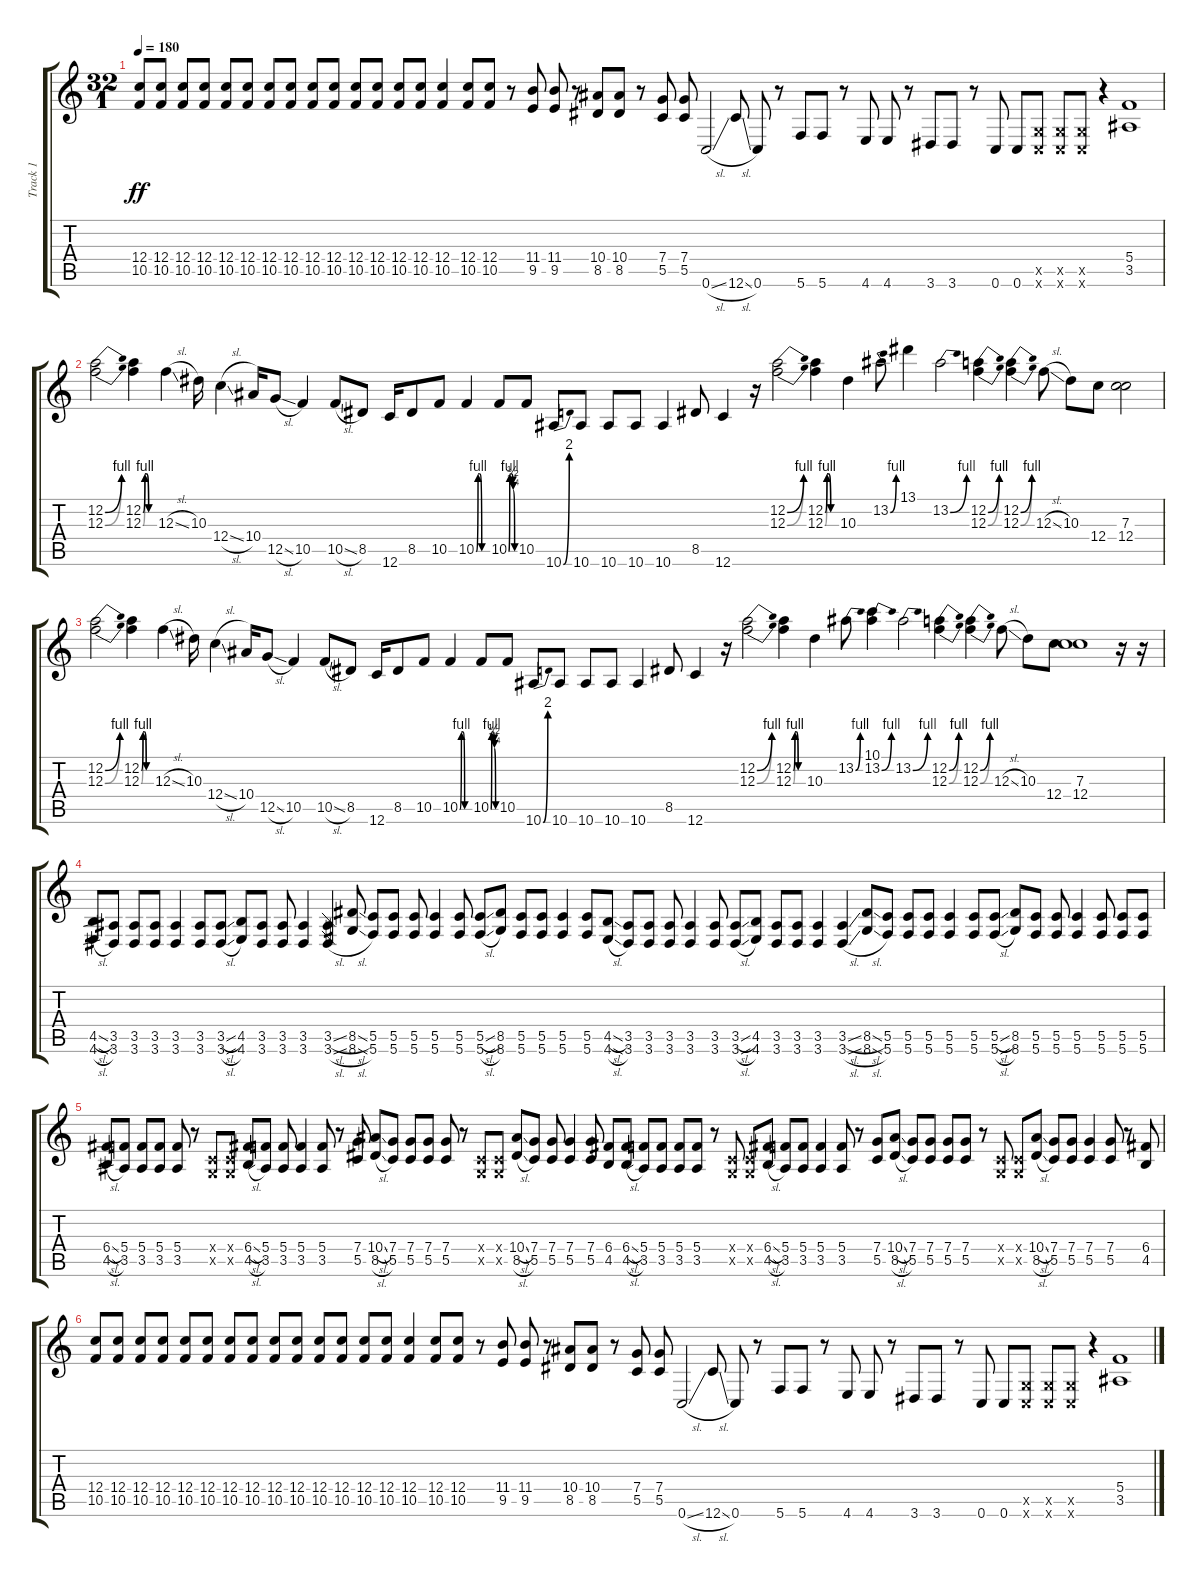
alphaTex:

\track ("Track 1" "Track 1") {instrument distortionguitar}
\staff {score tabs}
\tuning (D4 A3 F3 C3 G2 C2) {hide}
\ts (32 1)
\tempo 180
\clef g2
\ks c
(12.4 10.5).8{dy ff} (12.4 10.5).8 (12.4 10.5).8 (12.4 10.5).8 (12.4 10.5).8 (12.4 10.5).8 (12.4 10.5).8 (12.4 10.5).8 (12.4 10.5).8 (12.4 10.5).8 (12.4 10.5).8 (12.4 10.5).8 (12.4 10.5).8 (12.4 10.5).8 (12.4 10.5).4 (12.4 10.5).8 (12.4 10.5).8 r.8 (11.4 9.5).8 (11.4 9.5).8 r.8 (10.4 8.5).8 (10.4 8.5).8 r.8 (7.4 5.5).8 (7.4 5.5).8 0.6{sl}.2 12.6{sl}.8 0.6.8 r.8 5.6.8 5.6.8 r.8 4.6.8 4.6.8 r.8 3.6.8 3.6.8 r.8 0.6.8 0.6.8 (0.5{x} 0.6{x}).8 (0.5{x} 0.6{x}).8 (0.5{x} 0.6{x}).8 r.4 (5.4 3.5).1 |
(12.2{be (bend 0 0 60 4)} 12.3{be (bend 0 0 60 4)}).2 (12.2{be (custom 0 0 10 4 20 4 30 0 60 0)} 12.3{be (custom 0 0 10 4 20 4 30 0 60 0)}).4 12.3{sl}.4 10.3.16 12.4{sl}.4 10.4.16 12.5{sl}.8 10.5.4 10.5{sl}.8 8.5.8 12.6.16 8.5.8 10.5.8 10.5{be (custom 0 0 10 4 20 4 30 0 60 0)}.4 10.5{be (custom 0 0 10 4 20 4 30 4 41 2 45 1 60 0)}.8 10.5.8 10.6{be (bend 0 0 60 8)}.8 10.6.8 10.6.8 10.6.8 10.6.4 8.5.8 12.6.4 r.16 (12.2{be (bend 0 0 60 4)} 12.3{be (bend 0 0 60 4)}).2 (12.2{be (custom 0 0 10 4 20 4 30 0 60 0)} 12.3{be (custom 0 0 10 4 20 4 30 0 60 0)}).4 10.3.4 13.2{be (bend 0 0 60 4)}.8 13.1.4 13.2{be (bend 0 0 60 4)}.2 (12.2{be (bend 0 0 60 4)} 12.3{be (bend 0 0 60 4)}).4 (12.2{be (bend 0 0 60 4)} 12.3{be (bend 0 0 60 4)}).4 12.3{sl}.8 10.3.8 12.4.8 (7.3 12.4).2 |
(12.2{be (bend 0 0 60 4)} 12.3{be (bend 0 0 60 4)}).2 (12.2{be (custom 0 0 10 4 20 4 30 0 60 0)} 12.3{be (custom 0 0 10 4 20 4 30 0 60 0)}).4 12.3{sl}.4 10.3.16 12.4{sl}.4 10.4.16 12.5{sl}.8 10.5.4 10.5{sl}.8 8.5.8 12.6.16 8.5.8 10.5.8 10.5{be (custom 0 0 10 4 20 4 30 0 60 0)}.4 10.5{be (custom 0 0 10 4 20 4 30 4 41 2 45 1 60 0)}.8 10.5.8 10.6{be (bend 0 0 60 8)}.8 10.6.8 10.6.8 10.6.8 10.6.4 8.5.8 12.6.4 r.16 (12.2{be (bend 0 0 60 4)} 12.3{be (bend 0 0 60 4)}).2 (12.2{be (custom 0 0 10 4 20 4 30 0 60 0)} 12.3{be (custom 0 0 10 4 20 4 30 0 60 0)}).4 10.3.4 13.2{be (bend 0 0 60 4)}.8 (10.1 13.2{be (bend 0 0 60 4)}).4 13.2{be (bend 0 0 60 4)}.2 (12.2{be (bend 0 0 60 4)} 12.3{be (bend 0 0 60 4)}).4 (12.2{be (bend 0 0 60 4)} 12.3{be (bend 0 0 60 4)}).4 12.3{sl}.8 10.3.8 12.4.8 (7.3 12.4).1 r.16 r.16 |
(4.5{sl} 4.6{sl}).8 (3.5 3.6).8 (3.5 3.6).8 (3.5 3.6).8 (3.5 3.6).4 (3.5 3.6).8 (3.5{sl} 3.6{sl}).8 (4.5 4.6).8 (3.5 3.6).8 (3.5 3.6).8 (3.5 3.6).4 (3.5{sl} 3.6{sl}).4 (8.5{sl} 8.6{sl}).8 (5.5 5.6).8 (5.5 5.6).8 (5.5 5.6).8 (5.5 5.6).4 (5.5 5.6).8 (5.5{sl} 5.6{sl}).8 (8.5 8.6).8 (5.5 5.6).8 (5.5 5.6).8 (5.5 5.6).4 (5.5 5.6).8 (4.5{sl} 4.6{sl}).8 (3.5 3.6).8 (3.5 3.6).8 (3.5 3.6).8 (3.5 3.6).4 (3.5 3.6).8 (3.5{sl} 3.6{sl}).8 (4.5 4.6).8 (3.5 3.6).8 (3.5 3.6).8 (3.5 3.6).4 (3.5{sl} 3.6{sl}).4 (8.5{sl} 8.6{sl}).8 (5.5 5.6).8 (5.5 5.6).8 (5.5 5.6).8 (5.5 5.6).4 (5.5 5.6).8 (5.5{sl} 5.6{sl}).8 (8.5 8.6).8 (5.5 5.6).8 (5.5 5.6).8 (5.5 5.6).4 (5.5 5.6).8 (5.5 5.6).8 (5.5 5.6).8 |
(6.4{sl} 4.5{sl}).8 (5.4 3.5).8 (5.4 3.5).8 (5.4 3.5).8 (5.4 3.5).8 r.8 (0.4{x} 0.5{x}).8 (0.4{x} 0.5{x}).8 (6.4{sl} 4.5{sl}).8 (5.4 3.5).8 (5.4 3.5).8 (5.4 3.5).4 (5.4 3.5).8 r.8 (7.4 5.5).8 (10.4{sl} 8.5{sl}).8 (7.4 5.5).8 (7.4 5.5).8 (7.4 5.5).8 (7.4 5.5).8 r.8 (0.4{x} 0.5{x}).8 (0.4{x} 0.5{x}).8 (10.4{sl} 8.5{sl}).8 (7.4 5.5).8 (7.4 5.5).8 (7.4 5.5).4 (7.4 5.5).8 (6.4 4.5).8 (6.4{sl} 4.5{sl}).8 (5.4 3.5).8 (5.4 3.5).8 (5.4 3.5).8 (5.4 3.5).8 r.8 (0.4{x} 0.5{x}).8 (0.4{x} 0.5{x}).8 (6.4{sl} 4.5{sl}).8 (5.4 3.5).8 (5.4 3.5).8 (5.4 3.5).4 (5.4 3.5).8 r.8 (7.4 5.5).8 (10.4{sl} 8.5{sl}).8 (7.4 5.5).8 (7.4 5.5).8 (7.4 5.5).8 (7.4 5.5).8 r.8 (0.4{x} 0.5{x}).8 (0.4{x} 0.5{x}).8 (10.4{sl} 8.5{sl}).8 (7.4 5.5).8 (7.4 5.5).8 (7.4 5.5).4 (7.4 5.5).8 r.8 (6.4 4.5).8 |
(12.4 10.5).8 (12.4 10.5).8 (12.4 10.5).8 (12.4 10.5).8 (12.4 10.5).8 (12.4 10.5).8 (12.4 10.5).8 (12.4 10.5).8 (12.4 10.5).8 (12.4 10.5).8 (12.4 10.5).8 (12.4 10.5).8 (12.4 10.5).8 (12.4 10.5).8 (12.4 10.5).4 (12.4 10.5).8 (12.4 10.5).8 r.8 (11.4 9.5).8 (11.4 9.5).8 r.8 (10.4 8.5).8 (10.4 8.5).8 r.8 (7.4 5.5).8 (7.4 5.5).8 0.6{sl}.2 12.6{sl}.8 0.6.8 r.8 5.6.8 5.6.8 r.8 4.6.8 4.6.8 r.8 3.6.8 3.6.8 r.8 0.6.8 0.6.8 (0.5{x} 0.6{x}).8 (0.5{x} 0.6{x}).8 (0.5{x} 0.6{x}).8 r.4 (5.4 3.5).1
